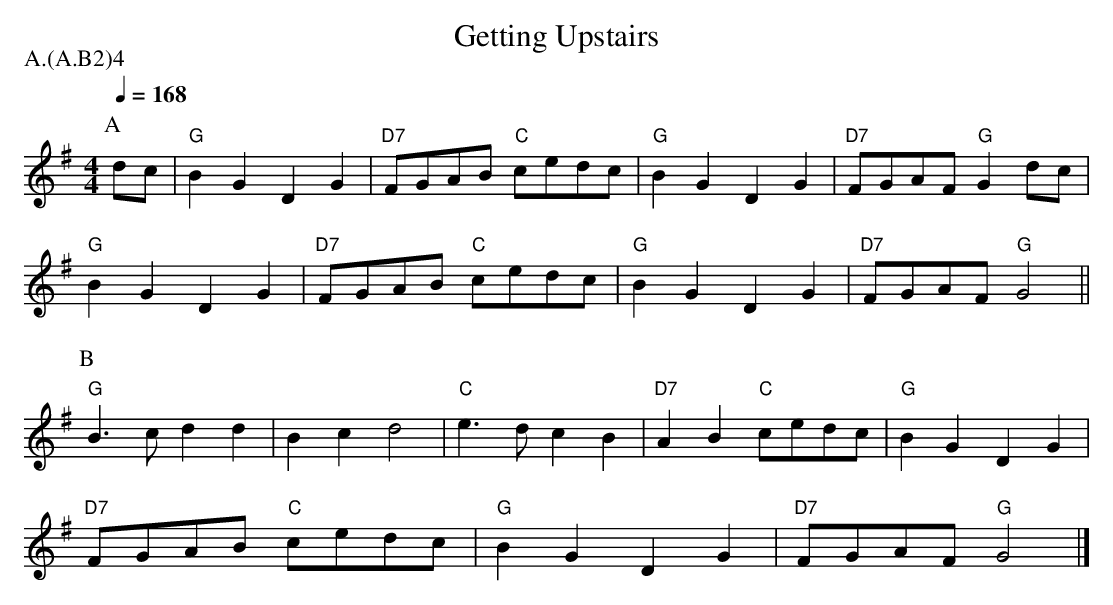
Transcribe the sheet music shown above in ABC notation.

X:1
T: Getting Upstairs
P: A.(A.B2)4
Q: 1/4=168
M: 4/4
L: 1/4
K: G
P: A
d/c/ |\
"G" B G D G | "D7" F/G/A/B/ "C" c/e/d/c/ |\
"G" B G D G | "D7" F/G/A/F/ "G" G d/c/ |
"G" B G D G | "D7"  F/G/A/B/ "C" c/e/d/c/ |\
"G" B G D G | "D7"F/G/A/F/ "G" G2  ||
P: B
"G" B>c d d | B c d2 | "C" e>d c B | "D7" A B "C" c/e/d/c/ | "G" B G D G |
"D7" F/G/A/B/ "C" c/e/d/c/ | "G" B G D G | "D7" F/G/A/F/ "G" G2 |]
